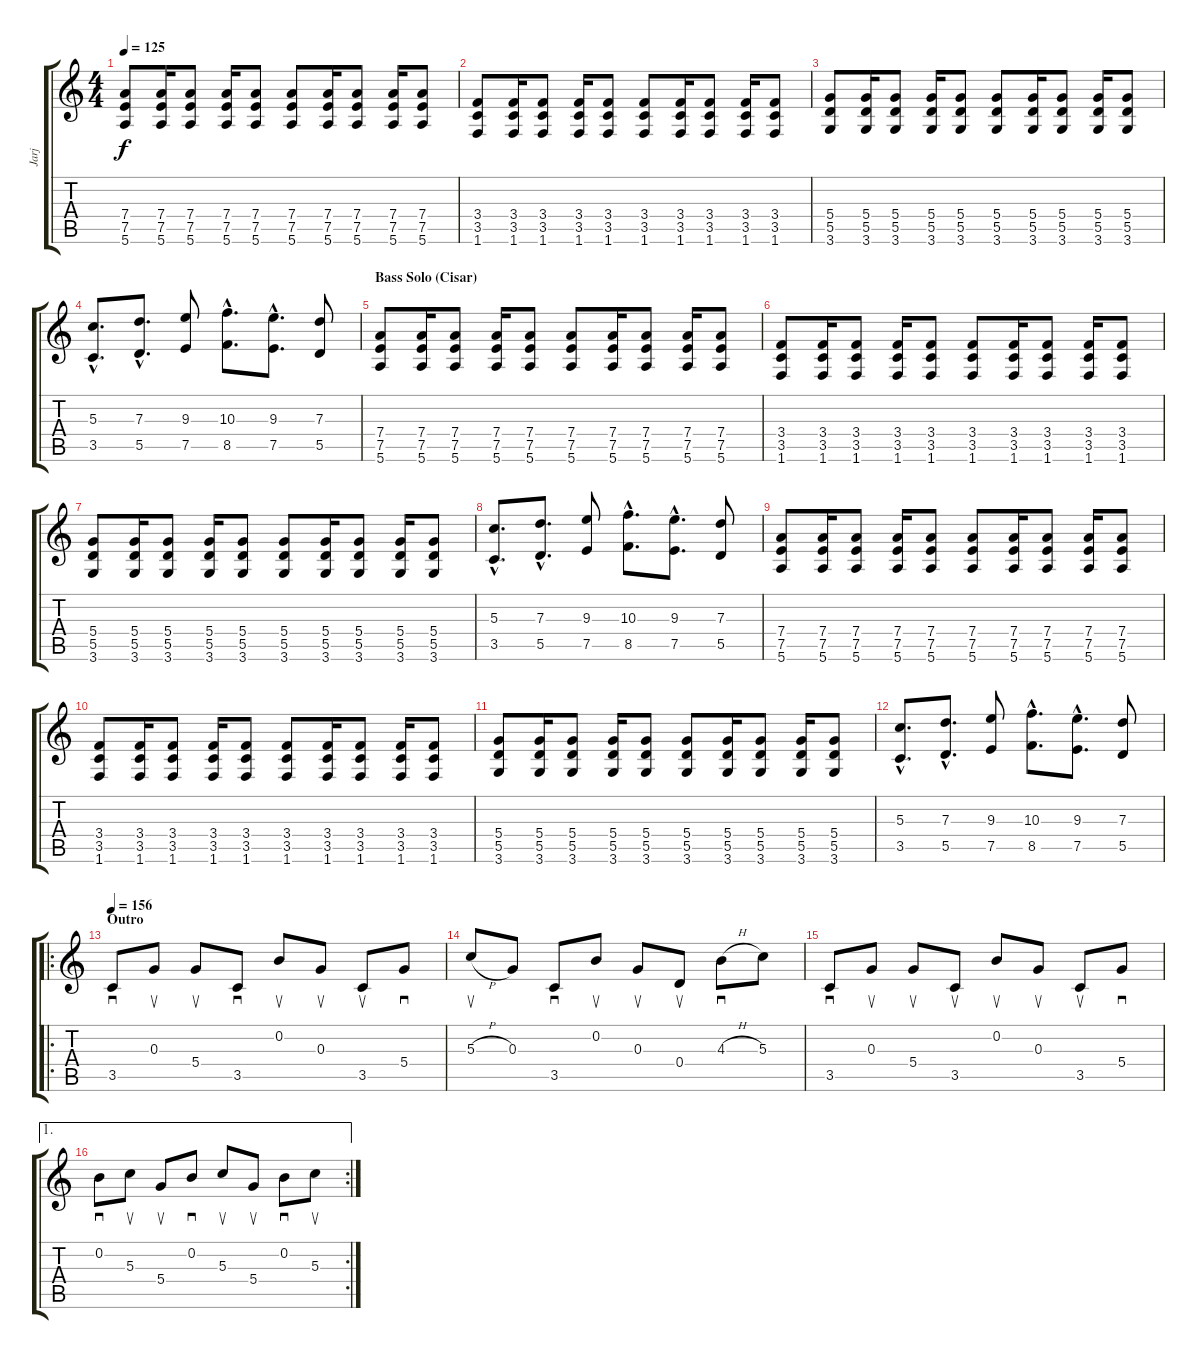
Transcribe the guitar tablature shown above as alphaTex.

\track ("Jarj" "Jarj") {instrument distortionguitar}
\staff {score tabs}
\tuning (E4 B3 G3 D3 A2 E2) {hide}
\ts (4 4)
\tempo 125
\clef g2
\ks c
(7.4 7.5 5.6).8{dy f} (7.4 7.5 5.6).16 (7.4 7.5 5.6).8 (7.4 7.5 5.6).16 (7.4 7.5 5.6).8 (7.4 7.5 5.6).8 (7.4 7.5 5.6).16 (7.4 7.5 5.6).8 (7.4 7.5 5.6).16 (7.4 7.5 5.6).8 |
(3.4 3.5 1.6).8 (3.4 3.5 1.6).16 (3.4 3.5 1.6).8 (3.4 3.5 1.6).16 (3.4 3.5 1.6).8 (3.4 3.5 1.6).8 (3.4 3.5 1.6).16 (3.4 3.5 1.6).8 (3.4 3.5 1.6).16 (3.4 3.5 1.6).8 |
(5.4 5.5 3.6).8 (5.4 5.5 3.6).16 (5.4 5.5 3.6).8 (5.4 5.5 3.6).16 (5.4 5.5 3.6).8 (5.4 5.5 3.6).8 (5.4 5.5 3.6).16 (5.4 5.5 3.6).8 (5.4 5.5 3.6).16 (5.4 5.5 3.6).8 |
(5.3{hac} 3.5{hac}).8{d} (7.3{hac} 5.5{hac}).8{d} (9.3 7.5).8 (10.3{hac} 8.5{hac}).8{d} (9.3{hac} 7.5{hac}).8{d} (7.3 5.5).8 |
\section ("" "Bass Solo (Cisar)")
(7.4 7.5 5.6).8{volume 10} (7.4 7.5 5.6).16 (7.4 7.5 5.6).8 (7.4 7.5 5.6).16 (7.4 7.5 5.6).8 (7.4 7.5 5.6).8 (7.4 7.5 5.6).16 (7.4 7.5 5.6).8 (7.4 7.5 5.6).16 (7.4 7.5 5.6).8 |
(3.4 3.5 1.6).8 (3.4 3.5 1.6).16 (3.4 3.5 1.6).8 (3.4 3.5 1.6).16 (3.4 3.5 1.6).8 (3.4 3.5 1.6).8 (3.4 3.5 1.6).16 (3.4 3.5 1.6).8 (3.4 3.5 1.6).16 (3.4 3.5 1.6).8 |
(5.4 5.5 3.6).8 (5.4 5.5 3.6).16 (5.4 5.5 3.6).8 (5.4 5.5 3.6).16 (5.4 5.5 3.6).8 (5.4 5.5 3.6).8 (5.4 5.5 3.6).16 (5.4 5.5 3.6).8 (5.4 5.5 3.6).16 (5.4 5.5 3.6).8 |
(5.3{hac} 3.5{hac}).8{d} (7.3{hac} 5.5{hac}).8{d} (9.3 7.5).8 (10.3{hac} 8.5{hac}).8{d} (9.3{hac} 7.5{hac}).8{d} (7.3 5.5).8 |
(7.4 7.5 5.6).8 (7.4 7.5 5.6).16 (7.4 7.5 5.6).8 (7.4 7.5 5.6).16 (7.4 7.5 5.6).8 (7.4 7.5 5.6).8 (7.4 7.5 5.6).16 (7.4 7.5 5.6).8 (7.4 7.5 5.6).16 (7.4 7.5 5.6).8 |
(3.4 3.5 1.6).8 (3.4 3.5 1.6).16 (3.4 3.5 1.6).8 (3.4 3.5 1.6).16 (3.4 3.5 1.6).8 (3.4 3.5 1.6).8 (3.4 3.5 1.6).16 (3.4 3.5 1.6).8 (3.4 3.5 1.6).16 (3.4 3.5 1.6).8 |
(5.4 5.5 3.6).8 (5.4 5.5 3.6).16 (5.4 5.5 3.6).8 (5.4 5.5 3.6).16 (5.4 5.5 3.6).8 (5.4 5.5 3.6).8 (5.4 5.5 3.6).16 (5.4 5.5 3.6).8 (5.4 5.5 3.6).16 (5.4 5.5 3.6).8 |
(5.3{hac} 3.5{hac}).8{d} (7.3{hac} 5.5{hac}).8{d} (9.3 7.5).8 (10.3{hac} 8.5{hac}).8{d} (9.3{hac} 7.5{hac}).8{d} (7.3 5.5).8 |
\ro
\section ("" "Outro")
\tempo 156
3.5.8{sd volume 13 instrument electricguitarclean} 0.3.8{su} 5.4.8{su} 3.5.8{sd} 0.2.8{su} 0.3.8{su} 3.5.8{su} 5.4.8{sd} |
5.3{h}.8{su} 0.3.8 3.5.8{sd} 0.2.8{su} 0.3.8{su} 0.4.8{su} 4.3{h}.8{sd} 5.3.8 |
3.5.8{sd} 0.3.8{su} 5.4.8{su} 3.5.8{su} 0.2.8{su} 0.3.8{su} 3.5.8{su} 5.4.8{sd} |
\ae 1
\rc 2
0.2.8{sd} 5.3.8{su} 5.4.8{su} 0.2.8{sd} 5.3.8{su} 5.4.8{su} 0.2.8{sd} 5.3.8{su}
